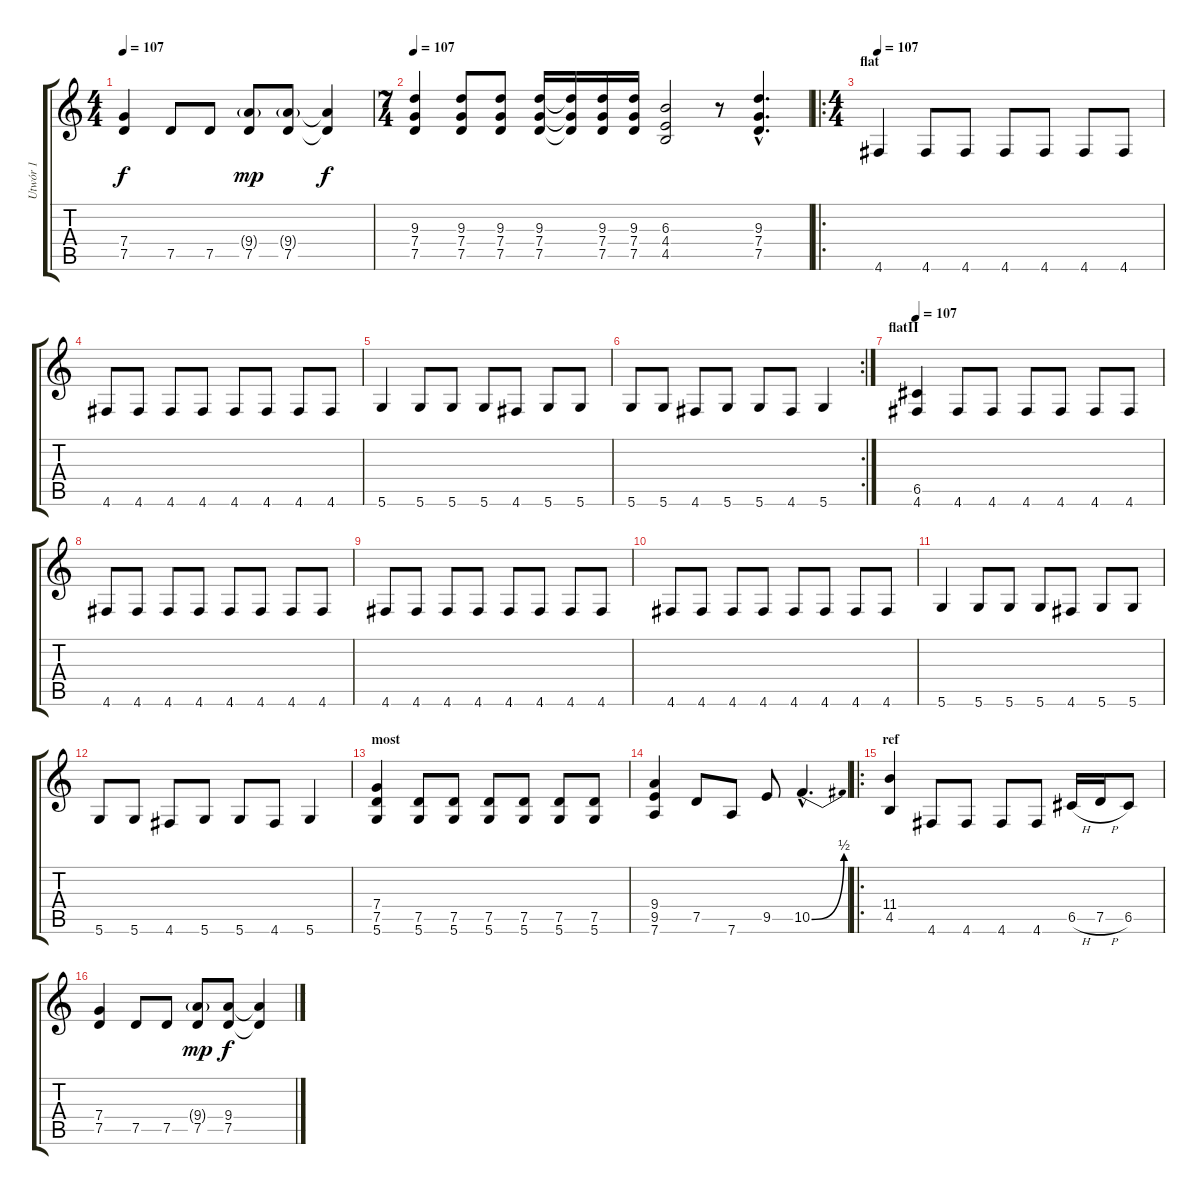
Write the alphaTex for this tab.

\track ("Utwór 1" "Utwór 1") {instrument distortionguitar}
\staff {score tabs}
\tuning (D4 A3 F3 C3 G2 D2) {hide}
\ts (4 4)
\tempo 107
\clef g2
\ks c
(7.4 7.5).4{dy f} 7.5.8 7.5.8 (9.4{g} 7.5).8{dy mp} (9.4{g} 7.5).8 (9.4{t} 7.5{t}).4{dy f} |
\ts (7 4)
\tempo 107
(9.3 7.4 7.5).4 (9.3 7.4 7.5).8 (9.3 7.4 7.5).8 (9.3 7.4 7.5).16 (9.3{t} 7.4{t} 7.5{t}).16 (9.3 7.4 7.5).16 (9.3 7.4 7.5).16 (6.3 4.4 4.5).2 r.8 (9.3{hac} 7.4{hac} 7.5{hac}).4{d} |
\ro
\ts (4 4)
\section ("" "flat")
\tempo 107
4.6.4{instrument electricguitarmuted} 4.6.8 4.6.8 4.6.8 4.6.8 4.6.8 4.6.8 |
4.6.8 4.6.8 4.6.8 4.6.8 4.6.8 4.6.8 4.6.8 4.6.8 |
5.6.4 5.6.8 5.6.8 5.6.8 4.6.8 5.6.8 5.6.8 |
\rc 2
5.6.8 5.6.8 4.6.8 5.6.8 5.6.8 4.6.8 5.6.4 |
\section ("" "flatII")
\tempo 107
(6.5 4.6).4 4.6.8 4.6.8 4.6.8 4.6.8 4.6.8 4.6.8 |
4.6.8 4.6.8 4.6.8 4.6.8 4.6.8 4.6.8 4.6.8 4.6.8 |
4.6.8 4.6.8 4.6.8 4.6.8 4.6.8 4.6.8 4.6.8 4.6.8 |
4.6.8 4.6.8 4.6.8 4.6.8 4.6.8 4.6.8 4.6.8 4.6.8 |
5.6.4 5.6.8 5.6.8 5.6.8 4.6.8 5.6.8 5.6.8 |
5.6.8 5.6.8 4.6.8 5.6.8 5.6.8 4.6.8 5.6.4 |
\section ("" "most")
(7.4 7.5 5.6).4 (7.5 5.6).8 (7.5 5.6).8 (7.5 5.6).8 (7.5 5.6).8 (7.5 5.6).8 (7.5 5.6).8 |
(9.4 9.5 7.6).4 7.5.8 7.6.8 9.5.8 10.5{be (bend 0 0 60 2) hac}.4{d} |
\ro
\section ("" "ref")
(11.4 4.5).4{instrument distortionguitar} 4.6.8 4.6.8 4.6.8 4.6.8 6.5{h}.16 7.5{h}.16 6.5.8 |
(7.4 7.5).4 7.5.8 7.5.8 (9.4{g} 7.5).8{dy mp} (9.4 7.5).8{dy f} (9.4{t} 7.5{t}).4
